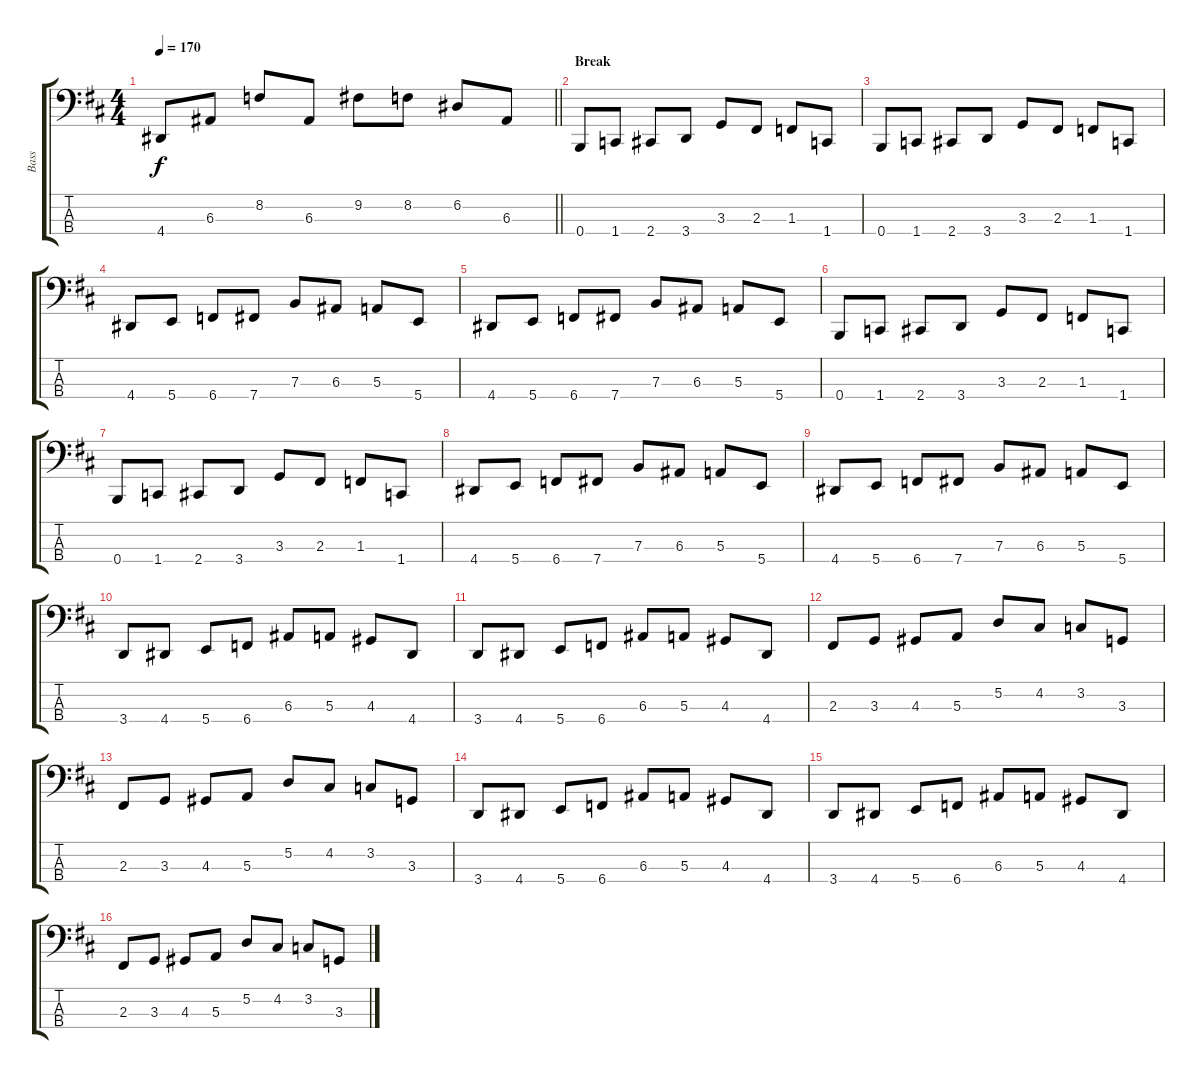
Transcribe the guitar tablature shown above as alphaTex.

\track ("Bass " "Bass ") {instrument electricbassfinger}
\staff {score tabs}
\tuning (D2 A1 E1 B0) {hide}
\ts (4 4)
\tempo 170
\clef f4
\barLineRight lightlight
\ks d
4.4.8{dy f} 6.3.8 8.2.8 6.3.8 9.2.8 8.2.8 6.2.8 6.3.8 |
\section ("" "Break")
0.4.8 1.4.8 2.4.8 3.4.8 3.3.8 2.3.8 1.3.8 1.4.8 |
0.4.8 1.4.8 2.4.8 3.4.8 3.3.8 2.3.8 1.3.8 1.4.8 |
4.4.8 5.4.8 6.4.8 7.4.8 7.3.8 6.3.8 5.3.8 5.4.8 |
4.4.8 5.4.8 6.4.8 7.4.8 7.3.8 6.3.8 5.3.8 5.4.8 |
0.4.8 1.4.8 2.4.8 3.4.8 3.3.8 2.3.8 1.3.8 1.4.8 |
0.4.8 1.4.8 2.4.8 3.4.8 3.3.8 2.3.8 1.3.8 1.4.8 |
4.4.8 5.4.8 6.4.8 7.4.8 7.3.8 6.3.8 5.3.8 5.4.8 |
4.4.8 5.4.8 6.4.8 7.4.8 7.3.8 6.3.8 5.3.8 5.4.8 |
3.4.8 4.4.8 5.4.8 6.4.8 6.3.8 5.3.8 4.3.8 4.4.8 |
3.4.8 4.4.8 5.4.8 6.4.8 6.3.8 5.3.8 4.3.8 4.4.8 |
2.3.8 3.3.8 4.3.8 5.3.8 5.2.8 4.2.8 3.2.8 3.3.8 |
2.3.8 3.3.8 4.3.8 5.3.8 5.2.8 4.2.8 3.2.8 3.3.8 |
3.4.8 4.4.8 5.4.8 6.4.8 6.3.8 5.3.8 4.3.8 4.4.8 |
3.4.8 4.4.8 5.4.8 6.4.8 6.3.8 5.3.8 4.3.8 4.4.8 |
2.3.8 3.3.8 4.3.8 5.3.8 5.2.8 4.2.8 3.2.8 3.3.8
